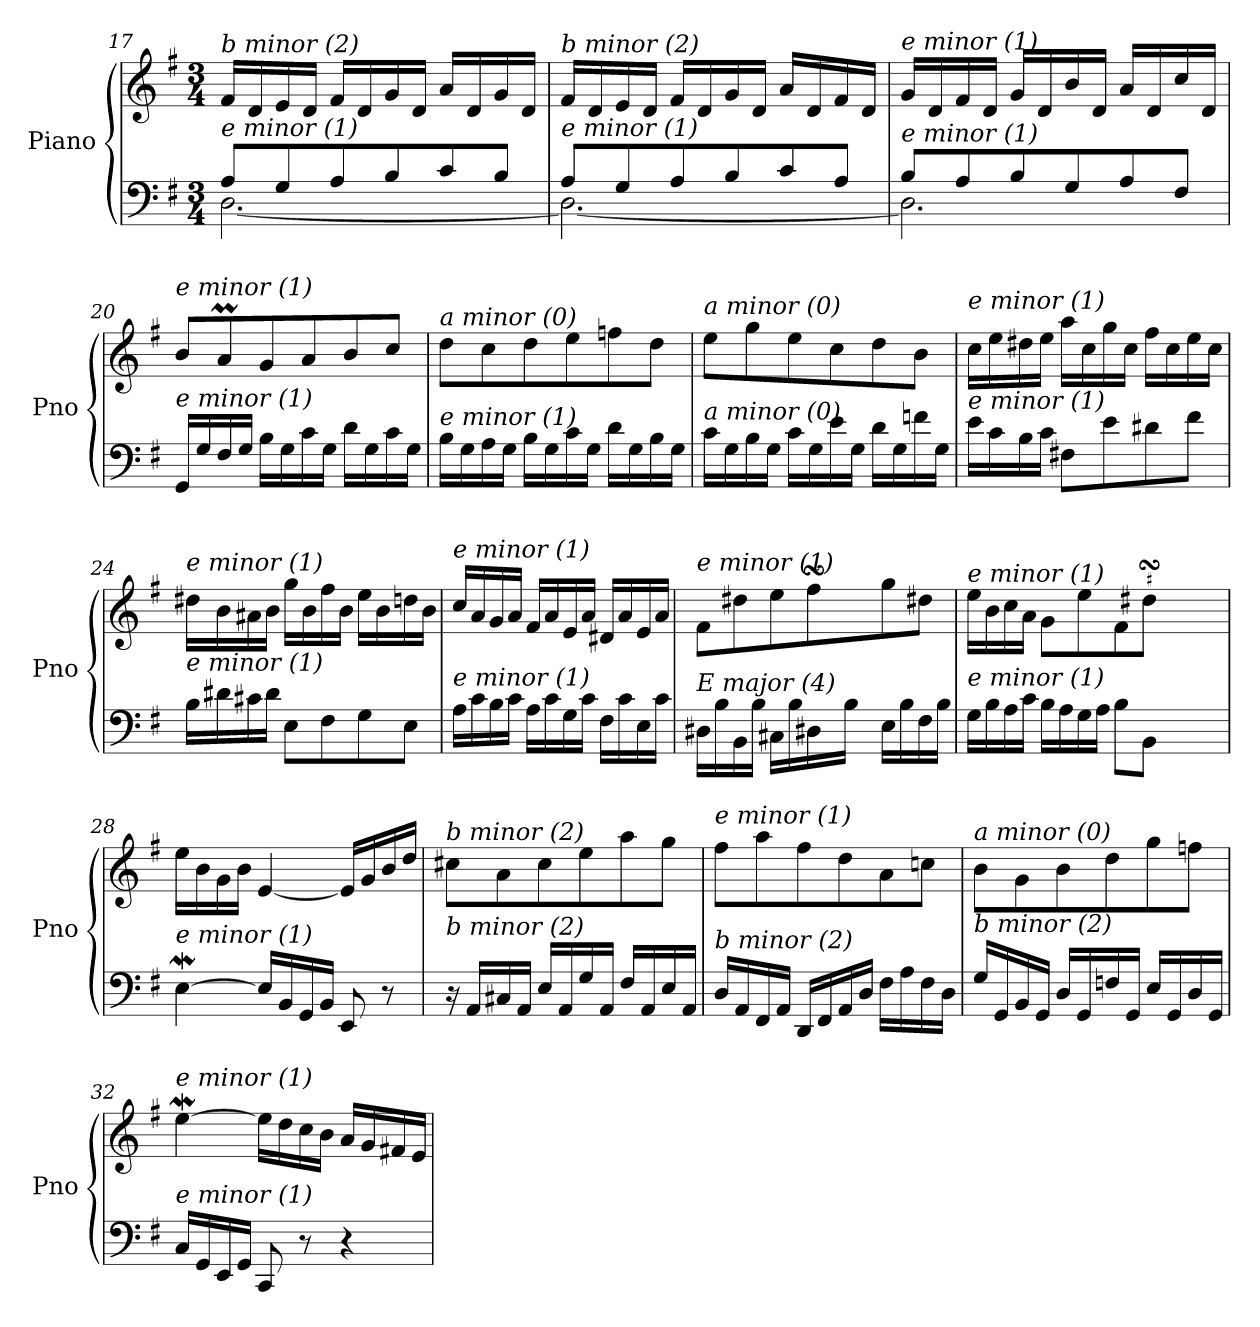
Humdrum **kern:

**kern	**kern
*part1	*part1
*staff2	*staff1
*I"Piano	*
*I'Pno	*
!!LO:PB:g=z
*clefF4	*clefG2
*k[f#]	*k[f#]
*M3/4	*M3/4
=17	=17
*^	*
!	!	!LO:TX:i:t=b minor (2)
!LO:TX:i:t=e minor (1)	!	!
8A/L	[2.D\	16f#/LL
.	.	16d/
8G/	.	16e/
.	.	16d/JJ
8A/	.	16f#/LL
.	.	16d/
8B/	.	16g/
.	.	16d/JJ
8c/	.	16a/LL
.	.	16d/
8B/J	.	16g/
.	.	16d/JJ
=18	=18	=18
!	!	!LO:TX:i:t=b minor (2)
!LO:TX:i:t=e minor (1)	!	!
8A/L	2.D\_	16f#/LL
.	.	16d/
8G/	.	16e/
.	.	16d/JJ
8A/	.	16f#/LL
.	.	16d/
8B/	.	16g/
.	.	16d/JJ
8c/	.	16a/LL
.	.	16d/
8A/J	.	16f#/
.	.	16d/JJ
=19	=19	=19
!	!	!LO:TX:i:t=e minor (1)
!LO:TX:i:t=e minor (1)	!	!
8B/L	2.D\]	16g/LL
.	.	16d/
8A/	.	16f#/
.	.	16d/JJ
8B/	.	16g/LL
.	.	16d/
8G/	.	16b/
.	.	16d/JJ
8A/	.	16a/LL
.	.	16d/
8F#/J	.	16cc/
.	.	16d/JJ
*v	*v	*
=20	=20
!	!LO:TX:i:t=e minor (1)
!LO:TX:i:t=e minor (1)	!
16GG/LL	8b/L
16G/	.
16F#/	8aM/
16G/JJ	.
16B\LL	8g/
16G\	.
16c\	8a/
16G\JJ	.
16d\LL	8b/
16G\	.
16c\	8cc/J
16G\JJ	.
!!LO:LB:g=z
=21	=21
!	!LO:TX:i:t=a minor (0)
!LO:TX:i:t=e minor (1)	!
16B\LL	8dd\L
16G\	.
16A\	8cc\
16G\JJ	.
16B\LL	8dd\
16G\	.
16c\	8ee\
16G\JJ	.
16d\LL	8ffn\
16G\	.
16B\	8dd\J
16G\JJ	.
=22	=22
!	!LO:TX:i:t=a minor (0)
!LO:TX:i:t=a minor (0)	!
16c\LL	8ee\L
16G\	.
16B\	8gg\
16G\JJ	.
16c\LL	8ee\
16G\	.
16e\	8cc\
16G\JJ	.
16d\LL	8dd\
16G\	.
16fn\	8b\J
16G\JJ	.
=23	=23
!	!LO:TX:i:t=e minor (1)
!LO:TX:i:t=e minor (1)	!
16e\LL	16cc\LL
16c\	16ee\
16B\	16dd#X\
16c\JJ	16ee\JJ
8F#X\L	16aa\LL
.	16cc\
8e\	16gg\
.	16cc\JJ
8d#X\	16ff#\LL
.	16cc\
8f#\J	16ee\
.	16cc\JJ
=24	=24
!	!LO:TX:i:t=e minor (1)
!LO:TX:i:t=e minor (1)	!
16B\LL	16dd#X\LL
16d#X\	16b\
16c#X\	16a#Xi\
16d#\JJ	16b\JJ
8E\L	16gg\LL
.	16b\
8F#\	16ff#\
.	16b\JJ
8G\	16ee\LL
.	16b\
8E\J	16ddn\
.	16b\JJ
!!LO:LB:g=z
=25	=25
!	!LO:TX:i:t=e minor (1)
!LO:TX:i:t=e minor (1)	!
16A\LL	16cc/LL
16c\	16a/
16B\	16g/
16c\JJ	16a/JJ
16A\LL	16f#/LL
16c\	16a/
16G\	16e/
16c\JJ	16a/JJ
16F#\LL	16d#X/LL
16c\	16a/
16E\	16e/
16c\JJ	16a/JJ
=26	=26
*^	*^
!	!	!LO:TX:i:t=e minor (1)	!
!LO:TX:i:t=E major (4)	!	!	!
4.ryy	16D#X\LL	8f#\L	4.ryy
.	16B\	.	.
.	16BB\	8dd#X\	.
.	16B\JJ	.	.
.	16C#X\LL	8ee\	.
.	16B\	.	.
8ryy	16D#X\	8ff#sSsS\	32gg!yy
.	.	.	32ff#!yy
.	16B\JJ	.	32ee!yy
.	.	.	32ff#!yy
4ryy	16E\LL	8gg\	4ryy
.	16B\	.	.
.	16F#\	8dd#X\J	.
.	16B\JJ	.	.
=27	=27	=27	=27
!	!	!LO:TX:i:t=e minor (1)	!
!LO:TX:i:t=e minor (1)	!	!	!
2ryy	16G\LL	16ee\LL	2ryy
.	16B\	16b\	.
.	16A\	16cc\	.
.	16c\JJ	16a\JJ	.
.	16B\LL	8g\L	.
.	16A\	.	.
.	16G\	8ee\	.
.	16A\JJ	.	.
8ryy	8B\L	8f#\	8ryy
8ryy	8BB\J	8dd#XsSsS\J	32ee!yy
.	.	.	32dd#!yy
.	.	.	32cc#X!yy
.	.	.	32dd#!yy
*v	*v	*	*
=28	=28	=28
!	!LO:TX:i:t=e minor (1)	!
!LO:TX:i:t=e minor (1)	!	!
*	*v	*v
[4EW\	16ee\LL
.	16b\
.	16g\
.	16b\JJ
16E/LL]	[4e/
16BB/	.
16GG/	.
16BB/JJ	.
8EE/	16e/LL]
.	16g/
8r	16b/
.	16dd/JJ
!!LO:LB:g=z
=29	=29
!	!LO:TX:i:t=b minor (2)
!LO:TX:i:t=b minor (2)	!
16r	8cc#X\L
16AA/LL	.
16C#X/	8a\
16AA/JJ	.
16E/LL	8cc#\
16AA/	.
16G/	8ee\
16AA/JJ	.
16F#/LL	8aa\
16AA/	.
16E/	8gg\J
16AA/JJ	.
=30	=30
!	!LO:TX:i:t=e minor (1)
!LO:TX:i:t=b minor (2)	!
16D/LL	8ff#\L
16AA/	.
16FF#/	8aa\
16AA/JJ	.
16DD/LL	8ff#\
16FF#/	.
16AA/	8dd\
16D/JJ	.
16F#\LL	8a\
16A\	.
16F#\	8ccn\J
16D\JJ	.
=31	=31
!	!LO:TX:i:t=a minor (0)
!LO:TX:i:t=b minor (2)	!
16G/LL	8b\L
16GG/	.
16BB/	8g\
16GG/JJ	.
16D/LL	8b\
16GG/	.
16Fn/	8dd\
16GG/JJ	.
16E/LL	8gg\
16GG/	.
16D/	8ffn\J
16GG/JJ	.
=32	=32
!	!LO:TX:i:t=e minor (1)
!LO:TX:i:t=e minor (1)	!
16C/LL	[4eeW\
16GG/	.
16EE/	.
16GG/JJ	.
8CC/	16ee\LL]
.	16dd\
8r	16cc\
.	16b\JJ
4r	16a/LL
.	16g/
.	16f#X/
.	16e/JJ
=	=
*-	*-
